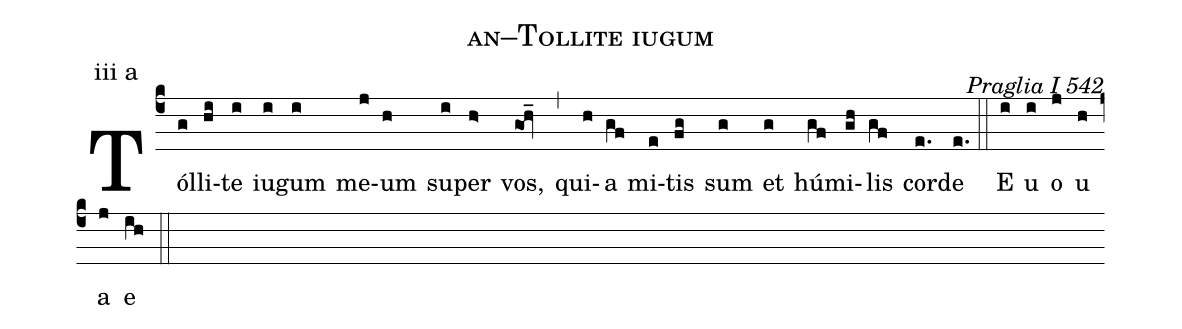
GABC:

name: an--Tollite iugum;
commentary: Praglia I 542;
annotation: iii a;
%%
(c4) Tól(g)li(hi)te(i) iu(i)gum(i) me(j)um(h) su(i)per(h>) vos,(gOh_) (,) qui(h)a(gf) mi(e)tis(fg) sum(g) et(g) hú(gf)mi(gh)lis(gf) cor(e.)de(e.) (::) E(i) u(i) o(j) u(h) a(j) e(ih) (::)
